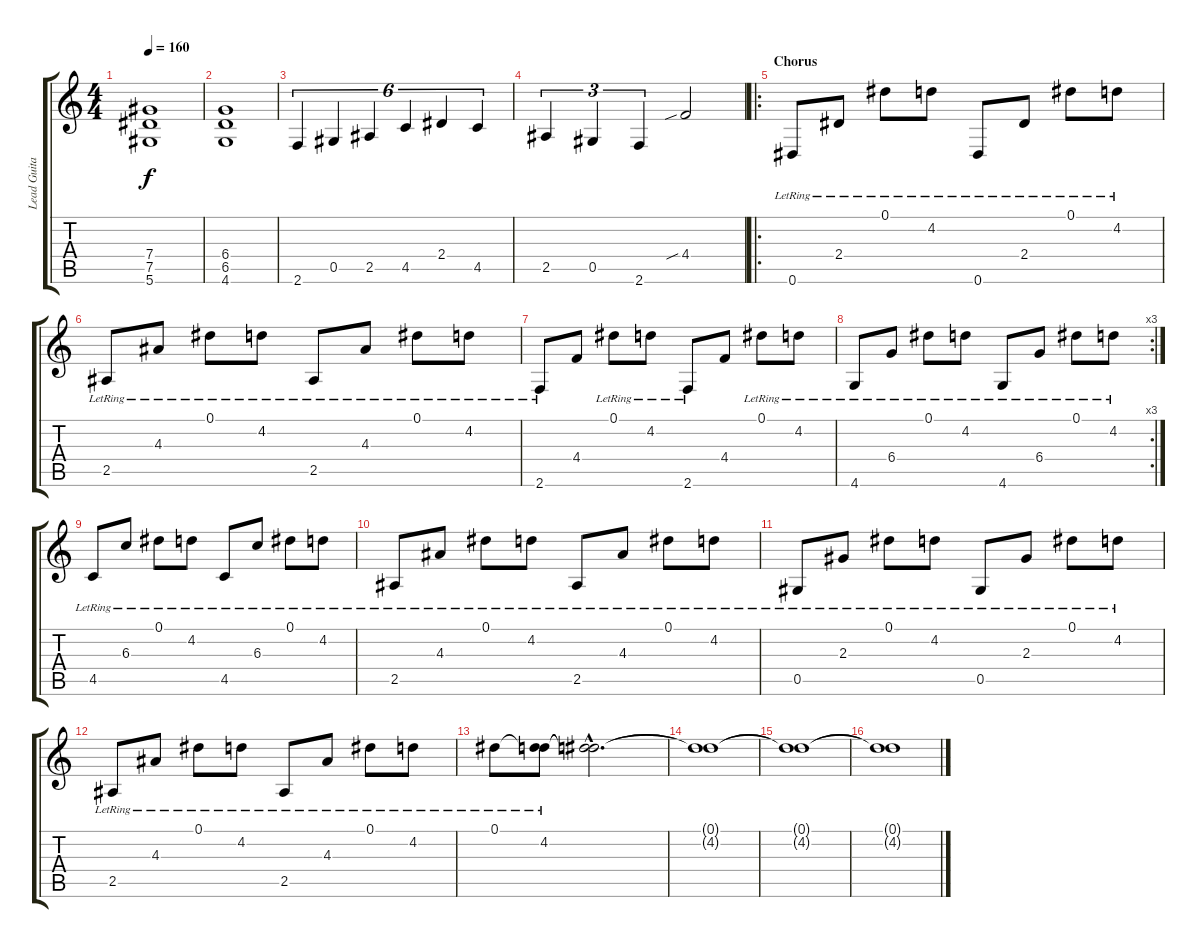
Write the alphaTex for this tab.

\track ("Lead Guitar" "Lead Guita") {instrument distortionguitar}
\staff {score tabs}
\tuning (Eb4 Bb3 Gb3 Db3 Ab2 Eb2) {hide}
\ts (4 4)
\tempo 160
\clef g2
\ks c
(7.4 7.5 5.6).1{dy f} |
(6.4 6.5 4.6).1 |
2.6.4{tu (6 4) instrument distortionguitar} 0.5.4{tu (6 4)} 2.5.4{tu (6 4)} 4.5.4{tu (6 4)} 2.4.4{tu (6 4)} 4.5.4{tu (6 4)} |
2.5.4{tu (3 2)} 0.5.4{tu (3 2)} 2.6.4{tu (3 2)} 4.4{sib}.2 |
\ro
\section ("" "Chorus")
0.6{lr}.8{instrument acousticguitarsteel} 2.4{lr}.8 0.1{lr}.8 4.2{lr}.8 0.6{lr}.8 2.4{lr}.8 0.1{lr}.8 4.2{lr}.8 |
2.5{lr}.8 4.3{lr}.8 0.1{lr}.8 4.2{lr}.8 2.5{lr}.8 4.3{lr}.8 0.1{lr}.8 4.2{lr}.8 |
2.6{lr}.8 4.4.8 0.1{lr}.8 4.2{lr}.8 2.6{lr}.8 4.4.8 0.1{lr}.8 4.2{lr}.8 |
\rc 3
4.6{lr}.8 6.4{lr}.8 0.1{lr}.8 4.2{lr}.8 4.6{lr}.8 6.4{lr}.8 0.1{lr}.8 4.2{lr}.8 |
4.5{lr}.8 6.3{lr}.8 0.1{lr}.8 4.2{lr}.8 4.5{lr}.8 6.3{lr}.8 0.1{lr}.8 4.2{lr}.8 |
2.5{lr}.8 4.3{lr}.8 0.1{lr}.8 4.2{lr}.8 2.5{lr}.8 4.3{lr}.8 0.1{lr}.8 4.2{lr}.8 |
0.5{lr}.8 2.3{lr}.8 0.1{lr}.8 4.2{lr}.8 0.5{lr}.8 2.3{lr}.8 0.1{lr}.8 4.2{lr}.8 |
2.5{lr}.8 4.3{lr}.8 0.1{lr}.8 4.2{lr}.8 2.5{lr}.8 4.3{lr}.8 0.1{lr}.8 4.2{lr}.8 |
0.1{lr}.8 (0.1{t} 4.2{lr}).8 (0.1{hac t} 4.2{hac t}).2{d} |
(0.1{t} 4.2{t}).1 |
(0.1{t} 4.2{t}).1 |
(0.1{t} 4.2{t}).1
